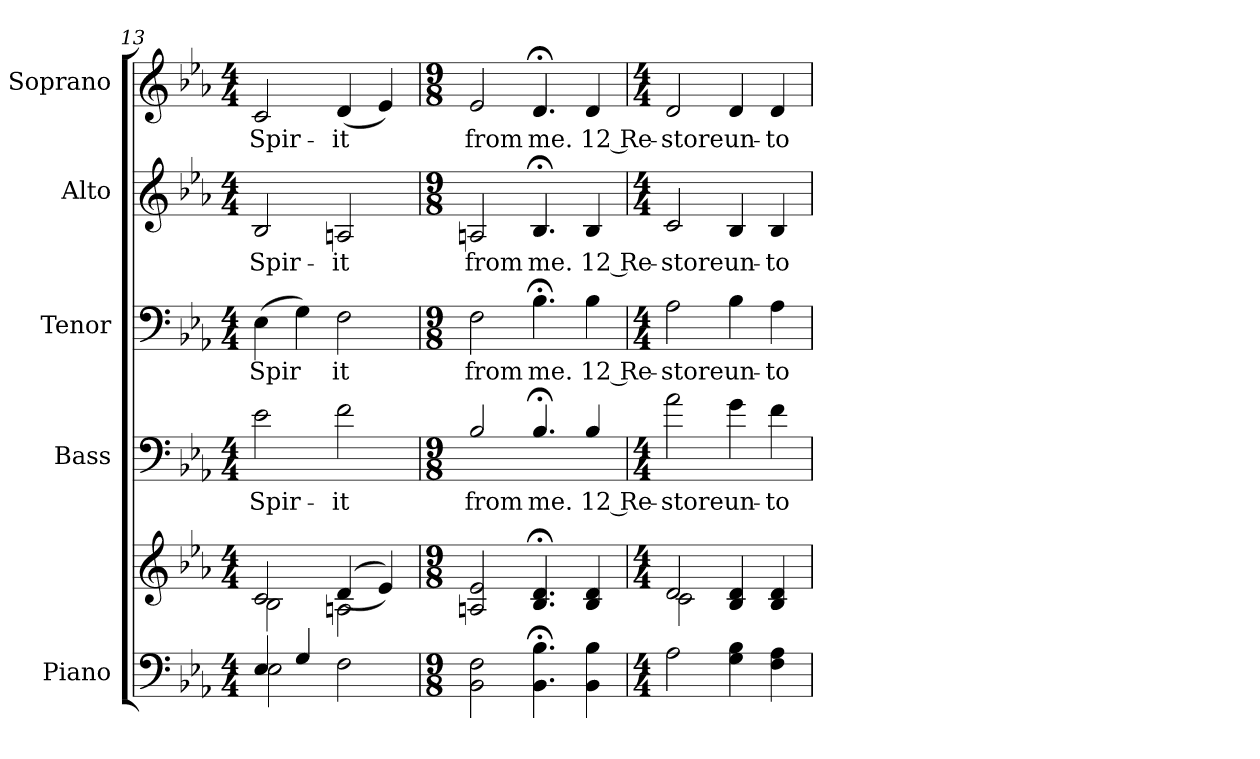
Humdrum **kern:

**kern	**kern	**kern	**text	**kern	**text	**kern	**text	**kern	**text
*part5	*part5	*part4	*part4	*part3	*part3	*part2	*part2	*part1	*part1
*staff6	*staff5	*staff4	*staff4	*staff3	*staff3	*staff2	*staff2	*staff1	*staff1
*I"Piano	*	*I"Bass	*	*I"Tenor	*	*I"Alto	*	*I"Soprano	*
*I'Pno.	*	*I'B.	*	*I'T.	*	*I'A.	*	*I'S.	*
*clefF4	*clefG2	*clefF4	*	*clefF4	*	*clefG2	*	*clefG2	*
*	*	*ITrd7c12	*	*	*	*	*	*	*
*k[b-e-a-]	*k[b-e-a-]	*k[b-e-a-]	*	*k[b-e-a-]	*	*k[b-e-a-]	*	*k[b-e-a-]	*
*E-:	*E-:	*E-:	*	*E-:	*	*E-:	*	*E-:	*
*M4/4	*M4/4	*M4/4	*	*M4/4	*	*M4/4	*	*M4/4	*
=13	=13	=13	=13	=13	=13	=13	=13	=13	=13
*^	*^	*	*	*	*	*	*	*	*
!	!	!	!	!	!LO:LY:b:color=#000000	!	!	!	!	!	!
!	!	!	!	!	!	!	!LO:LY:b:color=#000000	!	!	!	!
!	!	!	!	!	!	!	!	!	!LO:LY:b:color=#000000	!	!
!	!	!	!	!	!	!	!	!	!	!	!LO:LY:b:color=#000000
4E-i/	2E-i\	2ci/	2B-i\	2E-i\	Spir-	(4E-i\	Spir	2B-i/	Spir-	2ci/	Spir-
4Gi/	.	.	.	.	.	4Gi\)	.	.	.	.	.
!	!	!	!	!	!LO:LY:b:color=#000000	!	!	!	!	!	!
!	!	!	!	!	!	!	!LO:LY:b:color=#000000	!	!	!	!
!	!	!	!	!	!	!	!	!	!LO:LY:b:color=#000000	!	!
!	!	!	!	!	!	!	!	!	!	!	!LO:LY:b:color=#000000
2Fi\	2ryy	((4di/	2Ani\	2Fi\	-it	2Fi\	it	2Ani/	-it	(4di/	-it
.	.	4e-i/))	.	.	.	.	.	.	.	4e-i/)	.
*v	*v	*	*	*	*	*	*	*	*	*	*
*	*v	*v	*	*	*	*	*	*	*	*
!!LO:PB:g=z
=14	=14	=14	=14	=14	=14	=14	=14	=14	=14
*M9/8	*M9/8	*M9/8	*	*M9/8	*	*M9/8	*	*M9/8	*
!	!	!	!LO:LY:b:color=#000000	!	!	!	!	!	!
!	!	!	!	!	!LO:LY:b:color=#000000	!	!	!	!
!	!	!	!	!	!	!	!LO:LY:b:color=#000000	!	!
!	!	!	!	!	!	!	!	!	!LO:LY:b:color=#000000
2BB-i\ 2Fi	2Ani/ 2e-i	2BB-i/	from	2Fi\	from	2Ani/	from	2e-i/	from
!	!	!	!LO:LY:b:color=#000000	!	!	!	!	!	!
!	!	!	!	!	!LO:LY:b:color=#000000	!	!	!	!
!	!	!	!	!	!	!	!LO:LY:b:color=#000000	!	!
!	!	!	!	!	!	!	!	!	!LO:LY:b:color=#000000
4.BB-i\; 4.B-i;	4.B-i/; 4.di;	4.BB-;i/	me.	4.B-;i\	me.	4.B-;i/	me.	4.d;i/	me.
!	!	!	!LO:LY:b:color=#000000	!	!	!	!	!	!
!	!	!	!	!	!LO:LY:b:color=#000000	!	!	!	!
!	!	!	!	!	!	!	!LO:LY:b:color=#000000	!	!
!	!	!	!	!	!	!	!	!	!LO:LY:b:color=#000000
4BB-i\ 4B-i	4B-i/ 4di	4BB-i/	12 Re-	4B-i\	12 Re-	4B-i/	12 Re-	4di/	12 Re-
=15	=15	=15	=15	=15	=15	=15	=15	=15	=15
*M4/4	*M4/4	*M4/4	*	*M4/4	*	*M4/4	*	*M4/4	*
*	*^	*	*	*	*	*	*	*	*
!	!	!	!	!LO:LY:b:color=#000000	!	!	!	!	!	!
!	!	!	!	!	!	!LO:LY:b:color=#000000	!	!	!	!
!	!	!	!	!	!	!	!	!LO:LY:b:color=#000000	!	!
!	!	!	!	!	!	!	!	!	!	!LO:LY:b:color=#000000
2A-i\	2di/	2ci\	2A-i\	-store	2A-i\	-store	2ci/	-store	2di/	-store
!	!	!	!	!LO:LY:b:color=#000000	!	!	!	!	!	!
!	!	!	!	!	!	!LO:LY:b:color=#000000	!	!	!	!
!	!	!	!	!	!	!	!	!LO:LY:b:color=#000000	!	!
!	!	!	!	!	!	!	!	!	!	!LO:LY:b:color=#000000
4Gi\ 4B-i	4B-i/ 4di	2ryy	4Gi\	un-	4B-i\	un-	4B-i/	un-	4di/	un-
!	!	!	!	!LO:LY:b:color=#000000	!	!	!	!	!	!
!	!	!	!	!	!	!LO:LY:b:color=#000000	!	!	!	!
!	!	!	!	!	!	!	!	!LO:LY:b:color=#000000	!	!
!	!	!	!	!	!	!	!	!	!	!LO:LY:b:color=#000000
4Fi\ 4A-i	4B-i/ 4di	.	4Fi\	-to	4A-i\	-to	4B-i/	-to	4di/	-to
*	*v	*v	*	*	*	*	*	*	*	*
=	=	=	=	=	=	=	=	=	=
*-	*-	*-	*-	*-	*-	*-	*-	*-	*-
